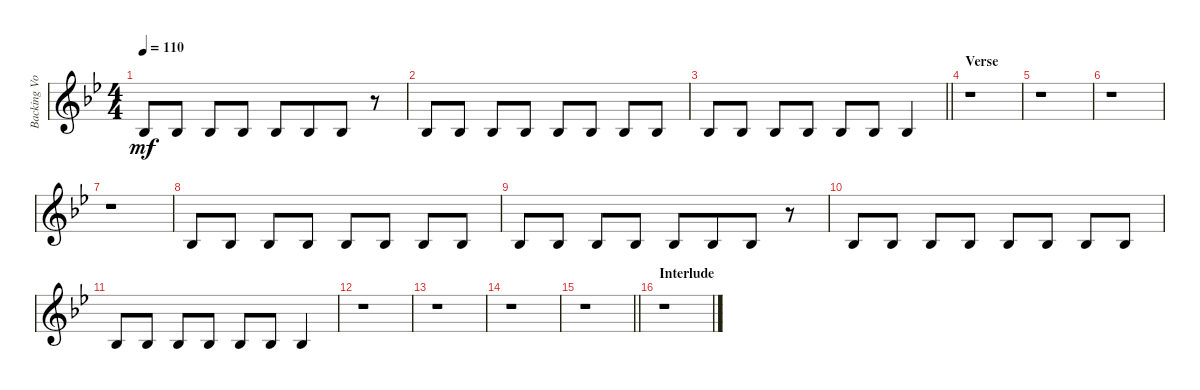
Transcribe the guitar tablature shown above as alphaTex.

\track ("Backing Vocal" "Backing Vo") {instrument lead6voice}
\staff {score}
\tuning (E4 B3 G3 D3 A2 E2) {hide}
\ts (4 4)
\tempo 110
\clef g2
\ks gminor
3.3.8{dy mf} 3.3.8 3.3.8 3.3.8 3.3.8 3.3.8{beam merge} 3.3.8 r.8 |
3.3.8 3.3.8 3.3.8 3.3.8 3.3.8 3.3.8 3.3.8 3.3.8 |
\barLineRight lightlight
3.3.8 3.3.8 3.3.8 3.3.8 3.3.8 3.3.8{beam merge} 3.3.4 |
\section ("" "Verse")
r.1 |
r.1 |
r.1 |
r.1 |
3.3.8 3.3.8 3.3.8 3.3.8 3.3.8 3.3.8 3.3.8 3.3.8 |
3.3.8 3.3.8 3.3.8 3.3.8 3.3.8 3.3.8{beam merge} 3.3.8 r.8 |
3.3.8 3.3.8 3.3.8 3.3.8 3.3.8 3.3.8 3.3.8 3.3.8 |
3.3.8 3.3.8 3.3.8 3.3.8 3.3.8 3.3.8{beam merge} 3.3.4 |
r.1 |
r.1 |
r.1 |
\barLineRight lightlight
r.1 |
\section ("" "Interlude")
r.1
